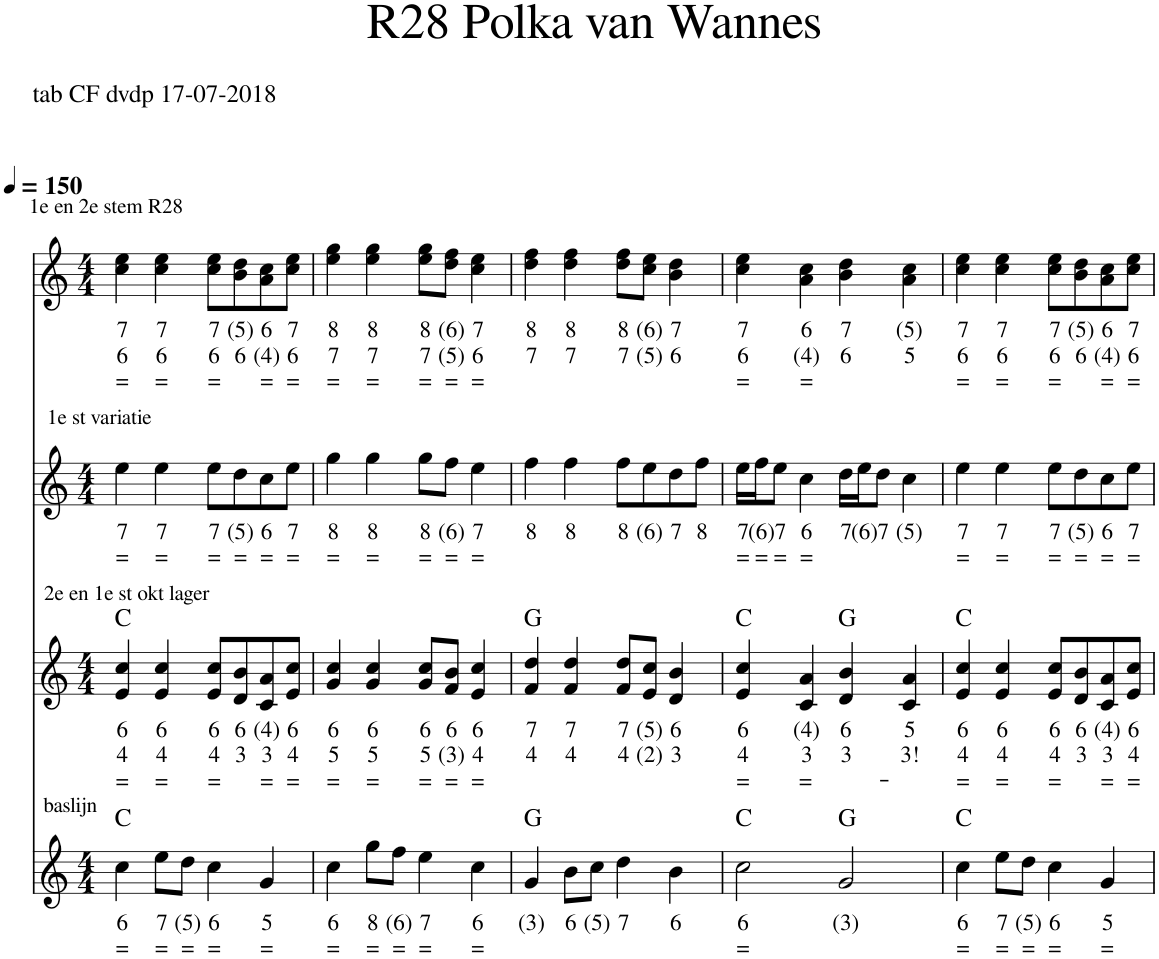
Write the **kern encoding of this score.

**kern	**text	**text	**harte	**kern	**text	**text	**text	**harte	**kern	**text	**text	**kern	**text	**text	**text
*part4	*part4	*part4	*part4	*part3	*part3	*part3	*part3	*part3	*part2	*part2	*part2	*part1	*part1	*part1	*part1
*staff4	*staff4	*staff4	*	*staff3	*staff3	*staff3	*staff3	*	*staff2	*staff2	*staff2	*staff1	*staff1	*staff1	*staff1
*I"Fagot, Bassoon	*	*	*	*I"Stem	*	*	*	*	*I"Bandoneon, Flute	*	*	*I"Stem	*	*	*
*clefG2	*	*	*	*clefG2	*	*	*	*	*clefG2	*	*	*clefG2	*	*	*
*k[]	*	*	*	*k[]	*	*	*	*	*k[]	*	*	*k[]	*	*	*
*M4/4	*	*	*	*M4/4	*	*	*	*	*M4/4	*	*	*M4/4	*	*	*
*MM150	*	*	*	*MM150	*	*	*	*	*MM150	*	*	*MM150	*	*	*
=1	=1	=1	=1	=1	=1	=1	=1	=1	=1	=1	=1	=1	=1	=1	=1
!	!	!	!	!	!	!	!	!	!	!	!	!LO:TX:a:t=1e en 2e stem R28	!	!	!
!	!	!	!	!	!	!	!	!	!LO:TX:a:t=1e st variatie	!	!	!	!	!	!
!	!	!	!	!LO:TX:a:t=2e en 1e st okt lager	!	!	!	!	!	!	!	!	!	!	!
!LO:TX:a:t=baslijn	!	!	!	!	!	!	!	!	!	!	!	!	!	!	!
!	!LO:LY:b	!LO:LY:b	!	!	!LO:LY:b	!LO:LY:b	!LO:LY:b	!	!	!LO:LY:b	!LO:LY:b	!	!LO:LY:b	!LO:LY:b	!LO:LY:b
4cc\	6	=	C:maj	4e/ 4cc/	6	4	=	C:maj	4ee\	7	=	4cc\ 4ee\	7	6	=
!	!LO:LY:b	!LO:LY:b	!	!	!LO:LY:b	!LO:LY:b	!LO:LY:b	!	!	!LO:LY:b	!LO:LY:b	!	!LO:LY:b	!LO:LY:b	!LO:LY:b
8ee\L	7	=	.	4e/ 4cc/	6	4	=	.	4ee\	7	=	4cc\ 4ee\	7	6	=
!	!LO:LY:b	!LO:LY:b	!	!	!	!	!	!	!	!	!	!	!	!	!
8dd\J	(5)	=	.	.	.	.	.	.	.	.	.	.	.	.	.
!	!LO:LY:b	!LO:LY:b	!	!	!LO:LY:b	!LO:LY:b	!LO:LY:b	!	!	!LO:LY:b	!LO:LY:b	!	!LO:LY:b	!LO:LY:b	!LO:LY:b
4cc\	6	=	.	8e/ 8cc/L	6	4	=	.	8ee\L	7	=	8cc\ 8ee\L	7	6	=
!	!	!	!	!	!LO:LY:b	!LO:LY:b	!	!	!	!LO:LY:b	!LO:LY:b	!	!LO:LY:b	!LO:LY:b	!
.	.	.	.	8d/ 8b/	6	3	.	.	8dd\	(5)	=	8b\ 8dd\	(5)	6	.
!	!LO:LY:b	!LO:LY:b	!	!	!LO:LY:b	!LO:LY:b	!LO:LY:b	!	!	!LO:LY:b	!LO:LY:b	!	!LO:LY:b	!LO:LY:b	!LO:LY:b
4g/	5	=	.	8c/ 8a/	(4)	3	=	.	8cc\	6	=	8a\ 8cc\	6	(4)	=
!	!	!	!	!	!LO:LY:b	!LO:LY:b	!LO:LY:b	!	!	!LO:LY:b	!LO:LY:b	!	!LO:LY:b	!LO:LY:b	!LO:LY:b
.	.	.	.	8e/ 8cc/J	6	4	=	.	8ee\J	7	=	8cc\ 8ee\J	7	6	=
=2	=2	=2	=2	=2	=2	=2	=2	=2	=2	=2	=2	=2	=2	=2	=2
!	!LO:LY:b	!LO:LY:b	!	!	!LO:LY:b	!LO:LY:b	!LO:LY:b	!	!	!LO:LY:b	!LO:LY:b	!	!LO:LY:b	!LO:LY:b	!LO:LY:b
4cc\	6	=	.	4g/ 4cc/	6	5	=	.	4gg\	8	=	4ee\ 4gg\	8	7	=
!	!LO:LY:b	!LO:LY:b	!	!	!LO:LY:b	!LO:LY:b	!LO:LY:b	!	!	!LO:LY:b	!LO:LY:b	!	!LO:LY:b	!LO:LY:b	!LO:LY:b
8gg\L	8	=	.	4g/ 4cc/	6	5	=	.	4gg\	8	=	4ee\ 4gg\	8	7	=
!	!LO:LY:b	!LO:LY:b	!	!	!	!	!	!	!	!	!	!	!	!	!
8ff\J	(6)	=	.	.	.	.	.	.	.	.	.	.	.	.	.
!	!LO:LY:b	!LO:LY:b	!	!	!LO:LY:b	!LO:LY:b	!LO:LY:b	!	!	!LO:LY:b	!LO:LY:b	!	!LO:LY:b	!LO:LY:b	!LO:LY:b
4ee\	7	=	.	8g/ 8cc/L	6	5	=	.	8gg\L	8	=	8ee\ 8gg\L	8	7	=
!	!	!	!	!	!LO:LY:b	!LO:LY:b	!LO:LY:b	!	!	!LO:LY:b	!LO:LY:b	!	!LO:LY:b	!LO:LY:b	!LO:LY:b
.	.	.	.	8f/ 8b/J	6	(3)	=	.	8ff\J	(6)	=	8dd\ 8ff\J	(6)	(5)	=
!	!LO:LY:b	!LO:LY:b	!	!	!LO:LY:b	!LO:LY:b	!LO:LY:b	!	!	!LO:LY:b	!LO:LY:b	!	!LO:LY:b	!LO:LY:b	!LO:LY:b
4cc\	6	=	.	4e/ 4cc/	6	4	=	.	4ee\	7	=	4cc\ 4ee\	7	6	=
=3	=3	=3	=3	=3	=3	=3	=3	=3	=3	=3	=3	=3	=3	=3	=3
!	!LO:LY:b	!	!	!	!LO:LY:b	!LO:LY:b	!	!	!	!LO:LY:b	!	!	!LO:LY:b	!LO:LY:b	!
4g/	(3)	.	G:maj	4f/ 4dd/	7	4	.	G:maj	4ff\	8	.	4dd\ 4ff\	8	7	.
!	!LO:LY:b	!	!	!	!LO:LY:b	!LO:LY:b	!	!	!	!LO:LY:b	!	!	!LO:LY:b	!LO:LY:b	!
8b\L	6	.	.	4f/ 4dd/	7	4	.	.	4ff\	8	.	4dd\ 4ff\	8	7	.
!	!LO:LY:b	!	!	!	!	!	!	!	!	!	!	!	!	!	!
8cc\J	(5)	.	.	.	.	.	.	.	.	.	.	.	.	.	.
!	!LO:LY:b	!	!	!	!LO:LY:b	!LO:LY:b	!	!	!	!LO:LY:b	!	!	!LO:LY:b	!LO:LY:b	!
4dd\	7	.	.	8f/ 8dd/L	7	4	.	.	8ff\L	8	.	8dd\ 8ff\L	8	7	.
!	!	!	!	!	!LO:LY:b	!LO:LY:b	!	!	!	!LO:LY:b	!	!	!LO:LY:b	!LO:LY:b	!
.	.	.	.	8e/ 8cc/J	(5)	(2)	.	.	8ee\	(6)	.	8cc\ 8ee\J	(6)	(5)	.
!	!LO:LY:b	!	!	!	!LO:LY:b	!LO:LY:b	!	!	!	!LO:LY:b	!	!	!LO:LY:b	!LO:LY:b	!
4b\	6	.	.	4d/ 4b/	6	3	.	.	8dd\	7	.	4b\ 4dd\	7	6	.
!	!	!	!	!	!	!	!	!	!	!LO:LY:b	!	!	!	!	!
.	.	.	.	.	.	.	.	.	8ff\J	8	.	.	.	.	.
=4	=4	=4	=4	=4	=4	=4	=4	=4	=4	=4	=4	=4	=4	=4	=4
!	!LO:LY:b	!LO:LY:b	!	!	!LO:LY:b	!LO:LY:b	!LO:LY:b	!	!	!LO:LY:b	!LO:LY:b	!	!LO:LY:b	!LO:LY:b	!LO:LY:b
2cc\	6	=	C:maj	4e/ 4cc/	6	4	=	C:maj	16ee\LL	7	=	4cc\ 4ee\	7	6	=
!	!	!	!	!	!	!	!	!	!	!LO:LY:b	!LO:LY:b	!	!	!	!
.	.	.	.	.	.	.	.	.	16ff\J	(6)	=	.	.	.	.
!	!	!	!	!	!	!	!	!	!	!LO:LY:b	!LO:LY:b	!	!	!	!
.	.	.	.	.	.	.	.	.	8ee\J	7	=	.	.	.	.
!	!	!	!	!	!LO:LY:b	!LO:LY:b	!LO:LY:b	!	!	!LO:LY:b	!LO:LY:b	!	!LO:LY:b	!LO:LY:b	!LO:LY:b
.	.	.	.	4c/ 4a/	(4)	3	=-	.	4cc\	6	=	4a\ 4cc\	6	(4)	=
!	!LO:LY:b	!	!	!	!LO:LY:b	!LO:LY:b	!	!	!	!LO:LY:b	!	!	!LO:LY:b	!LO:LY:b	!
2g/	(3)	.	G:maj	4d/ 4b/	6	3	.	G:maj	16dd\LL	7	.	4b\ 4dd\	7	6	.
!	!	!	!	!	!	!	!	!	!	!LO:LY:b	!	!	!	!	!
.	.	.	.	.	.	.	.	.	16ee\J	(6)	.	.	.	.	.
!	!	!	!	!	!	!	!	!	!	!LO:LY:b	!	!	!	!	!
.	.	.	.	.	.	.	.	.	8dd\J	7	.	.	.	.	.
!	!	!	!	!	!LO:LY:b	!LO:LY:b	!	!	!	!LO:LY:b	!	!	!LO:LY:b	!LO:LY:b	!
.	.	.	.	4c/ 4a/	5	3!	.	.	4cc\	(5)	.	4a\ 4cc\	(5)	5	.
=5	=5	=5	=5	=5	=5	=5	=5	=5	=5	=5	=5	=5	=5	=5	=5
!	!LO:LY:b	!LO:LY:b	!	!	!LO:LY:b	!LO:LY:b	!LO:LY:b	!	!	!LO:LY:b	!LO:LY:b	!	!LO:LY:b	!LO:LY:b	!LO:LY:b
4cc\	6	=	C:maj	4e/ 4cc/	6	4	-=	C:maj	4ee\	7	=	4cc\ 4ee\	7	6	=
!	!LO:LY:b	!LO:LY:b	!	!	!LO:LY:b	!LO:LY:b	!LO:LY:b	!	!	!LO:LY:b	!LO:LY:b	!	!LO:LY:b	!LO:LY:b	!LO:LY:b
8ee\L	7	=	.	4e/ 4cc/	6	4	=	.	4ee\	7	=	4cc\ 4ee\	7	6	=
!	!LO:LY:b	!LO:LY:b	!	!	!	!	!	!	!	!	!	!	!	!	!
8dd\J	(5)	=	.	.	.	.	.	.	.	.	.	.	.	.	.
!	!LO:LY:b	!LO:LY:b	!	!	!LO:LY:b	!LO:LY:b	!LO:LY:b	!	!	!LO:LY:b	!LO:LY:b	!	!LO:LY:b	!LO:LY:b	!LO:LY:b
4cc\	6	=	.	8e/ 8cc/L	6	4	=	.	8ee\L	7	=	8cc\ 8ee\L	7	6	=
!	!	!	!	!	!LO:LY:b	!LO:LY:b	!	!	!	!LO:LY:b	!LO:LY:b	!	!LO:LY:b	!LO:LY:b	!
.	.	.	.	8d/ 8b/	6	3	.	.	8dd\	(5)	=	8b\ 8dd\	(5)	6	.
!	!LO:LY:b	!LO:LY:b	!	!	!LO:LY:b	!LO:LY:b	!LO:LY:b	!	!	!LO:LY:b	!LO:LY:b	!	!LO:LY:b	!LO:LY:b	!LO:LY:b
4g/	5	=	.	8c/ 8a/	(4)	3	=	.	8cc\	6	=	8a\ 8cc\	6	(4)	=
!	!	!	!	!	!LO:LY:b	!LO:LY:b	!LO:LY:b	!	!	!LO:LY:b	!LO:LY:b	!	!LO:LY:b	!LO:LY:b	!LO:LY:b
.	.	.	.	8e/ 8cc/J	6	4	=	.	8ee\J	7	=	8cc\ 8ee\J	7	6	=
=	=	=	=	=	=	=	=	=	=	=	=	=	=	=	=
*-	*-	*-	*-	*-	*-	*-	*-	*-	*-	*-	*-	*-	*-	*-	*-
